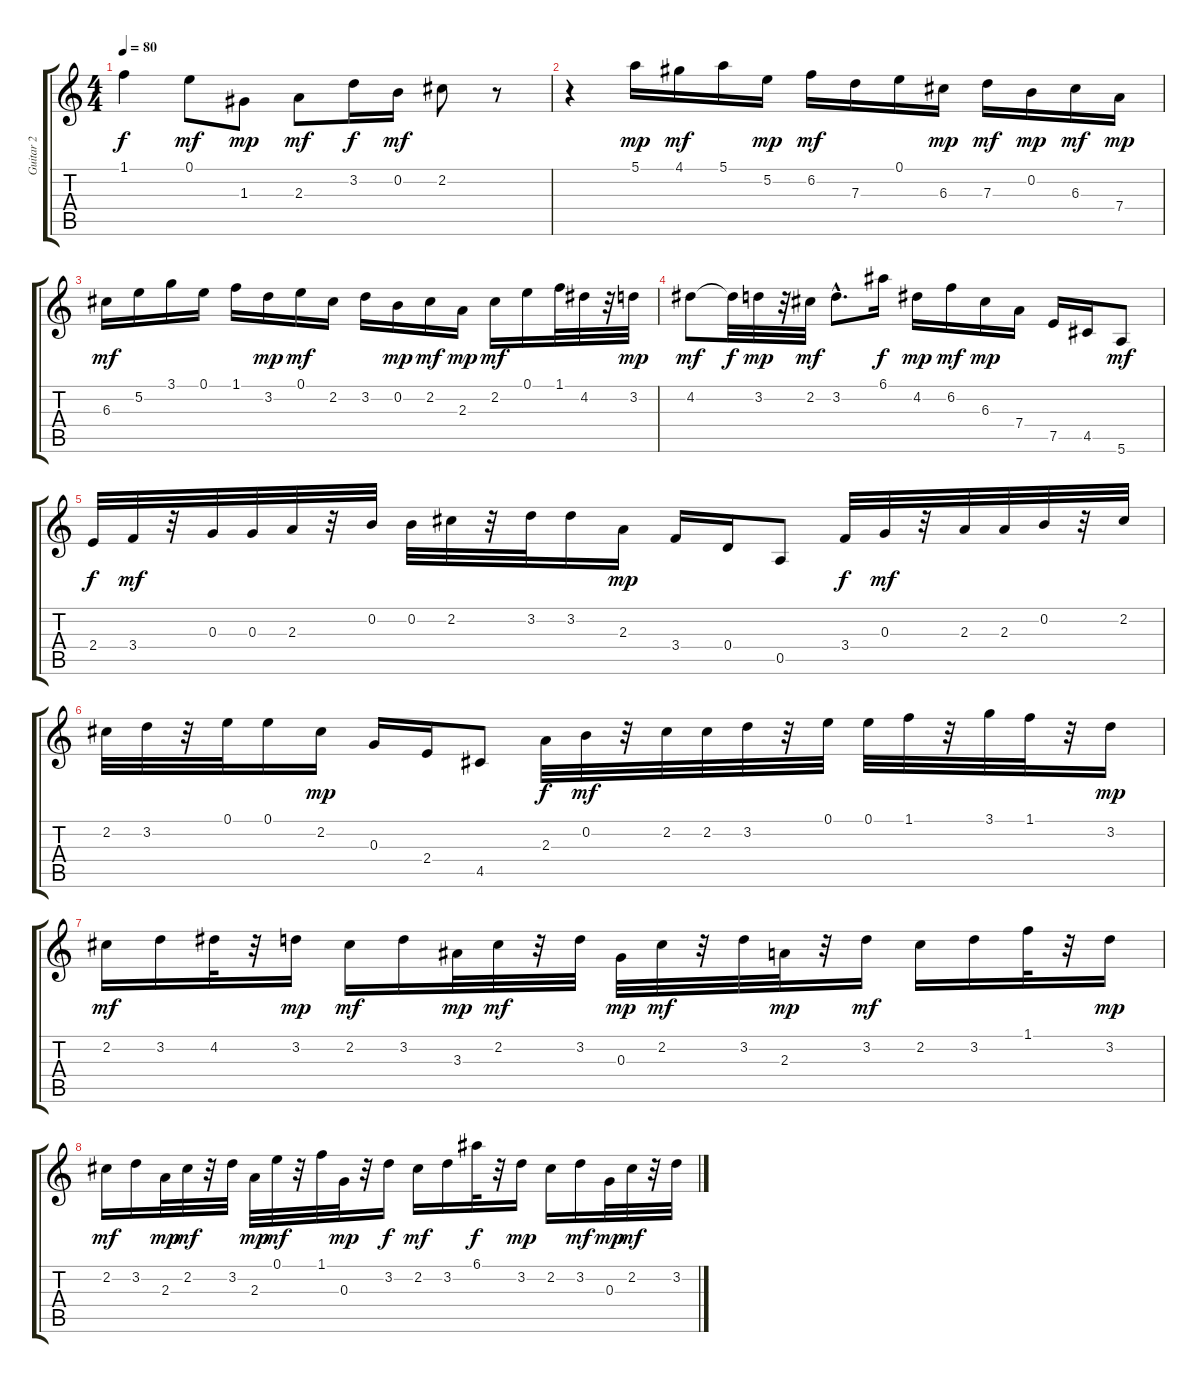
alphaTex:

\track ("Guitar 2" "Guitar 2") {instrument acousticguitarnylon}
\staff {score tabs}
\tuning (E4 B3 G3 D3 A2 E2) {hide}
\ts (4 4)
\tempo 80
\clef g2
\ks c
1.1.4{dy f} 0.1.8{dy mf} 1.3.8{dy mp} 2.3.8{dy mf} 3.2.16{dy f} 0.2.16{dy mf} 2.2.8 r.8 |
r.4 5.1.16{dy mp} 4.1.16{dy mf} 5.1.16 5.2.16{dy mp} 6.2.16{dy mf} 7.3.16 0.1.16 6.3.16{dy mp} 7.3.16{dy mf} 0.2.16{dy mp} 6.3.16{dy mf} 7.4.16{dy mp} |
6.3.16{dy mf} 5.2.16 3.1.16 0.1.16 1.1.16 3.2.16{dy mp} 0.1.16{dy mf} 2.2.16 3.2.16 0.2.16{dy mp} 2.2.16{dy mf} 2.3.16{dy mp} 2.2.16{dy mf} 0.1.16 1.1.32 4.2.32 r.32 3.2.32{dy mp} |
4.2.8{dy mf} 4.2{t}.32{dy f} 3.2.32{dy mp} r.32 2.2.32{dy mf} 3.2{hac}.8{d} 6.1.16{dy f} 4.2.16{dy mp} 6.2.16{dy mf} 6.3.16{dy mp} 7.4.16 7.5.16 4.5.16 5.6.8{dy mf} |
2.4.32{dy f} 3.4.32{dy mf} r.32 0.3.32 0.3.32 2.3.32 r.32 0.2.32 0.2.32 2.2.32 r.32 3.2.32 3.2.16 2.3.16{dy mp} 3.4.16 0.4.16 0.5.8 3.4.32{dy f} 0.3.32{dy mf} r.32 2.3.32 2.3.32 0.2.32 r.32 2.2.32 |
2.2.32 3.2.32 r.32 0.1.32 0.1.16 2.2.16{dy mp} 0.3.16 2.4.16 4.5.8 2.3.32{dy f} 0.2.32{dy mf} r.32 2.2.32 2.2.32 3.2.32 r.32 0.1.32 0.1.32 1.1.32 r.32 3.1.32 1.1.32 r.32 3.2.16{dy mp} |
2.2.16{dy mf} 3.2.16 4.2.32 r.32 3.2.16{dy mp} 2.2.16{dy mf} 3.2.16 3.3.32{dy mp} 2.2.32{dy mf} r.32 3.2.32 0.3.32{dy mp} 2.2.32{dy mf} r.32 3.2.32 2.3.32{dy mp} r.32 3.2.16{dy mf} 2.2.16 3.2.16 1.1.32 r.32 3.2.16{dy mp} |
2.2.16{dy mf} 3.2.16 2.3.32{dy mp} 2.2.32{dy mf} r.32 3.2.32 2.3.32{dy mp} 0.1.32{dy mf} r.32 1.1.32 0.3.32{dy mp} r.32 3.2.16{dy f} 2.2.16{dy mf} 3.2.16 6.1.32{dy f} r.32 3.2.16{dy mp} 2.2.16 3.2.16{dy mf} 0.3.32{dy mp} 2.2.32{dy mf} r.32 3.2.32
